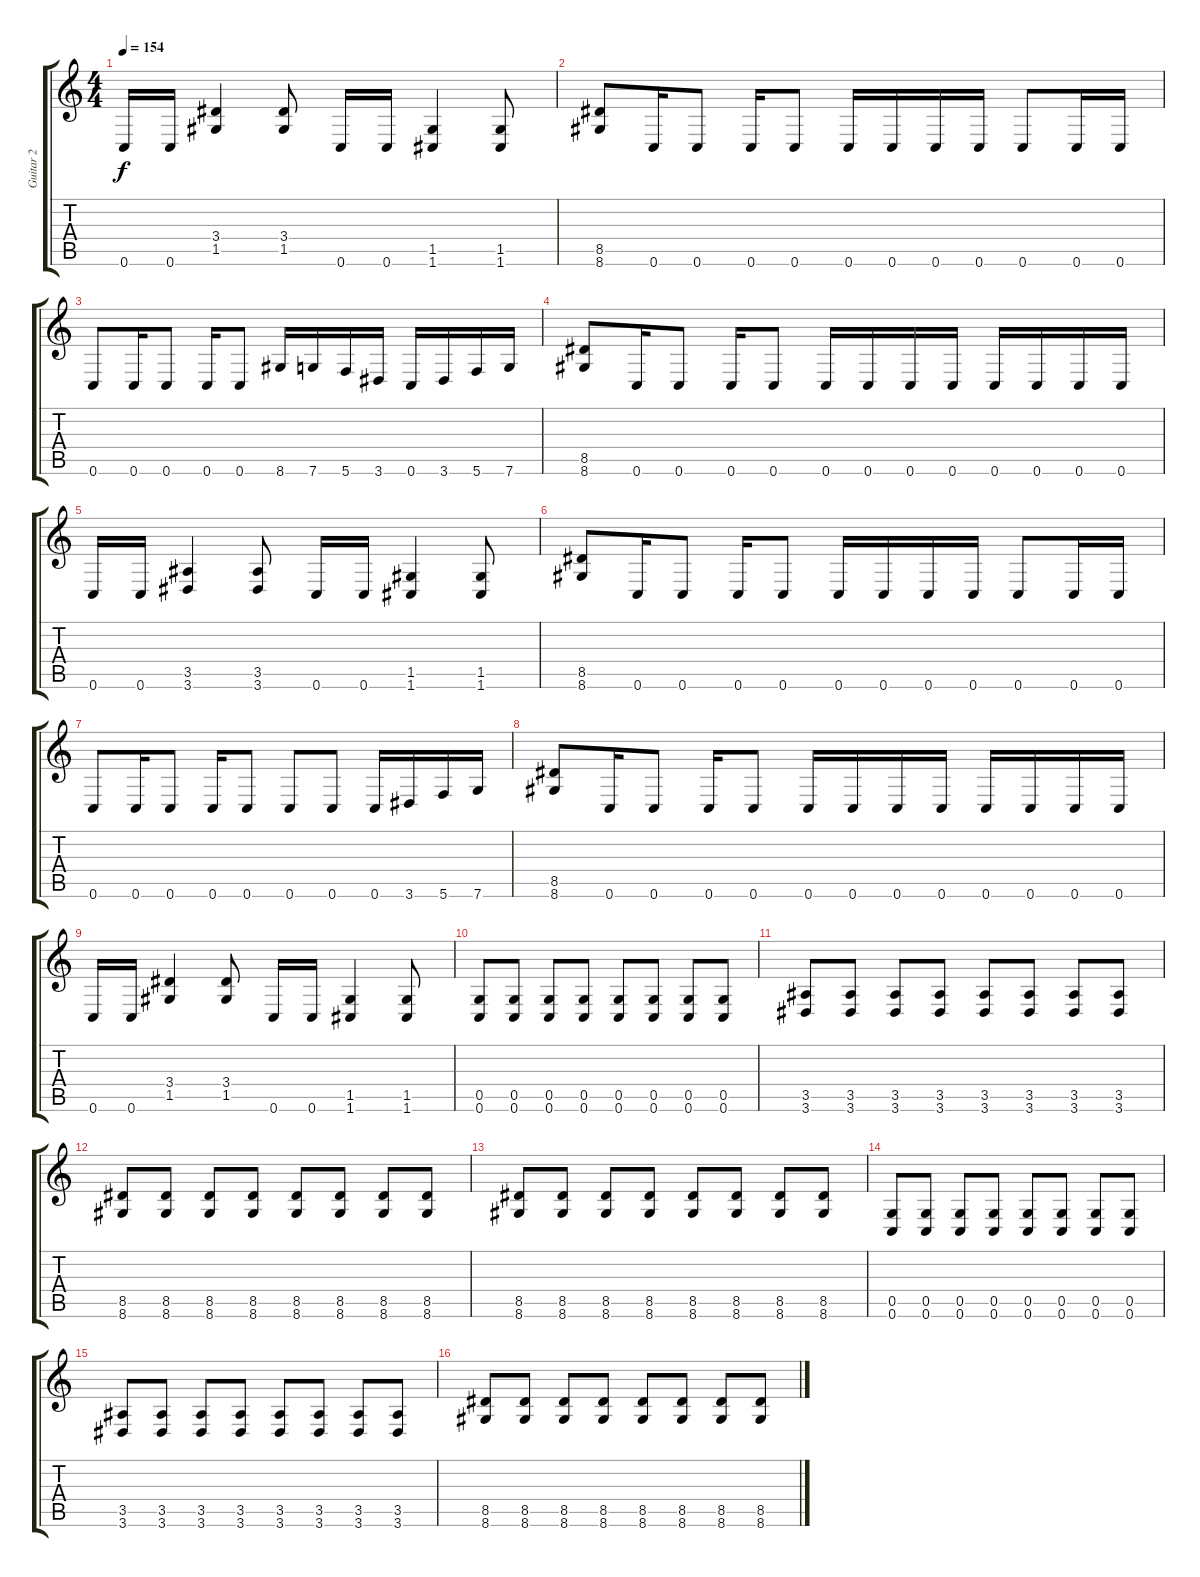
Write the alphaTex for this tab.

\track ("Guitar 2" "Guitar 2") {instrument distortionguitar bank 255}
\staff {score tabs}
\tuning (D4 A3 F3 C3 G2 C2) {hide}
\ts (4 4)
\tempo 154
\clef g2
\ks c
0.6.16{dy f} 0.6.16 (3.4 1.5).4 (3.4 1.5).8 0.6.16 0.6.16 (1.5 1.6).4 (1.5 1.6).8 |
(8.5 8.6).8 0.6.16 0.6.8 0.6.16 0.6.8 0.6.16 0.6.16 0.6.16 0.6.16 0.6.8 0.6.16 0.6.16 |
0.6.8 0.6.16 0.6.8 0.6.16 0.6.8 8.6.16 7.6.16 5.6.16 3.6.16 0.6.16 3.6.16 5.6.16 7.6.16 |
(8.5 8.6).8 0.6.16 0.6.8 0.6.16 0.6.8 0.6.16 0.6.16 0.6.16 0.6.16 0.6.16 0.6.16 0.6.16 0.6.16 |
0.6.16 0.6.16 (3.5 3.6).4 (3.5 3.6).8 0.6.16 0.6.16 (1.5 1.6).4 (1.5 1.6).8 |
(8.5 8.6).8 0.6.16 0.6.8 0.6.16 0.6.8 0.6.16 0.6.16 0.6.16 0.6.16 0.6.8 0.6.16 0.6.16 |
0.6.8 0.6.16 0.6.8 0.6.16 0.6.8 0.6.8 0.6.8 0.6.16 3.6.16 5.6.16 7.6.16 |
(8.5 8.6).8 0.6.16 0.6.8 0.6.16 0.6.8 0.6.16 0.6.16 0.6.16 0.6.16 0.6.16 0.6.16 0.6.16 0.6.16 |
0.6.16 0.6.16 (3.4 1.5).4 (3.4 1.5).8 0.6.16 0.6.16 (1.5 1.6).4 (1.5 1.6).8 |
(0.5 0.6).8 (0.5 0.6).8 (0.5 0.6).8 (0.5 0.6).8 (0.5 0.6).8 (0.5 0.6).8 (0.5 0.6).8 (0.5 0.6).8 |
(3.5 3.6).8 (3.5 3.6).8 (3.5 3.6).8 (3.5 3.6).8 (3.5 3.6).8 (3.5 3.6).8 (3.5 3.6).8 (3.5 3.6).8 |
(8.5 8.6).8 (8.5 8.6).8 (8.5 8.6).8 (8.5 8.6).8 (8.5 8.6).8 (8.5 8.6).8 (8.5 8.6).8 (8.5 8.6).8 |
(8.5 8.6).8 (8.5 8.6).8 (8.5 8.6).8 (8.5 8.6).8 (8.5 8.6).8 (8.5 8.6).8 (8.5 8.6).8 (8.5 8.6).8 |
(0.5 0.6).8 (0.5 0.6).8 (0.5 0.6).8 (0.5 0.6).8 (0.5 0.6).8 (0.5 0.6).8 (0.5 0.6).8 (0.5 0.6).8 |
(3.5 3.6).8 (3.5 3.6).8 (3.5 3.6).8 (3.5 3.6).8 (3.5 3.6).8 (3.5 3.6).8 (3.5 3.6).8 (3.5 3.6).8 |
(8.5 8.6).8 (8.5 8.6).8 (8.5 8.6).8 (8.5 8.6).8 (8.5 8.6).8 (8.5 8.6).8 (8.5 8.6).8 (8.5 8.6).8
